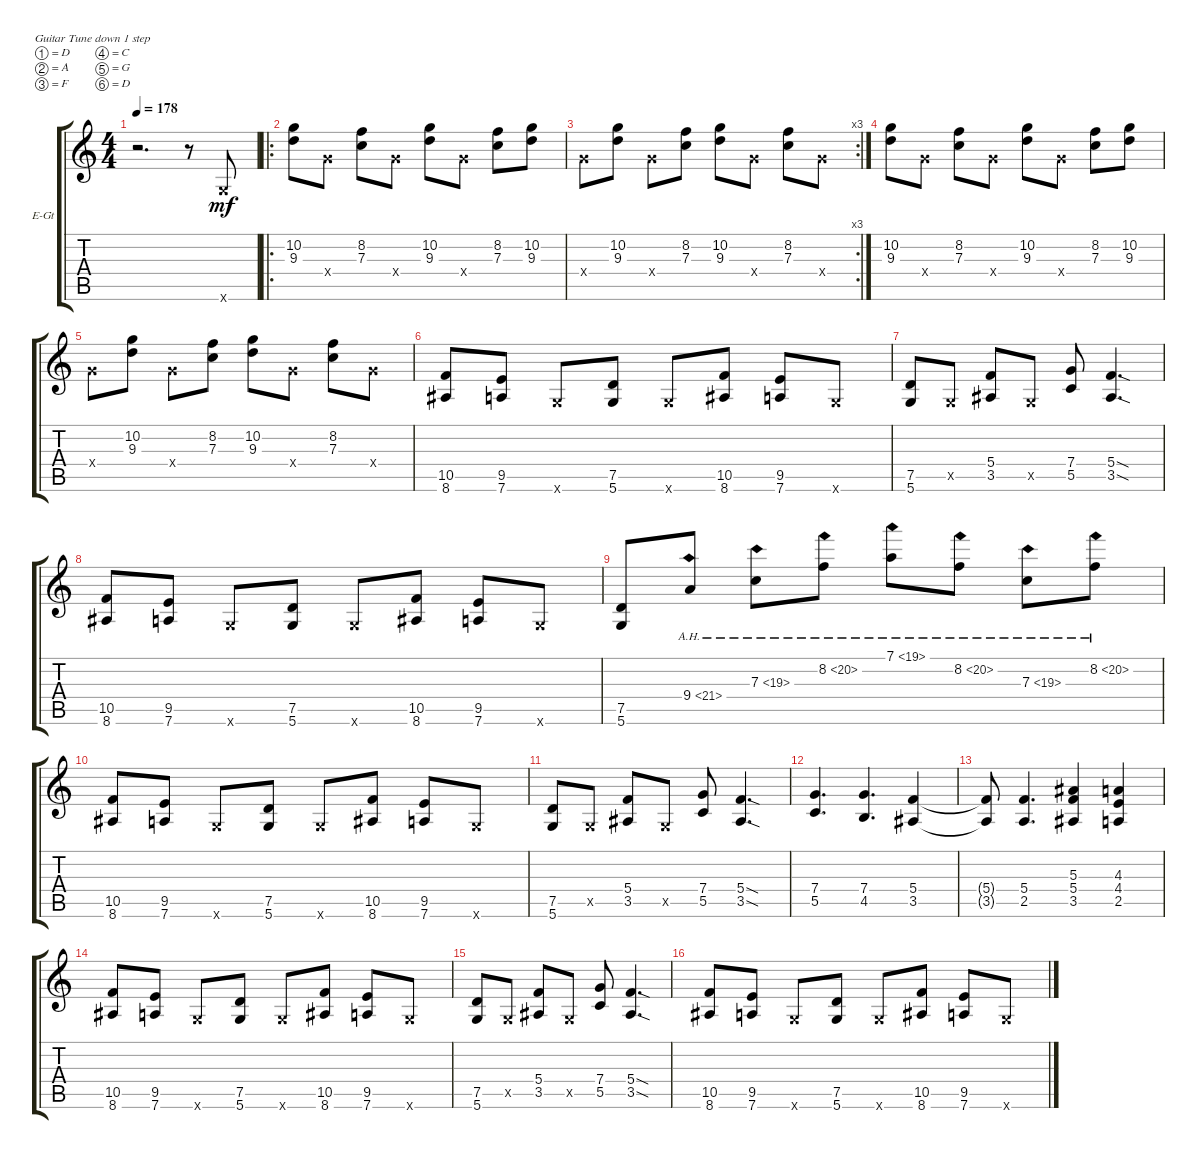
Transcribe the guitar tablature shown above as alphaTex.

\defaultSystemsLayout 4
\bracketExtendMode groupsimilarinstruments
\firstSystemTrackNameOrientation horizontal
\otherSystemsTrackNameOrientation horizontal
\track ("Rithm Guitar 2" "E-Gt") {instrument distortionguitar}
\staff {score tabs}
\tuning (D4 A3 F3 C3 G2 D2)
\ts (4 4)
\tempo 178
\clef g2
\ks c
r.2{d dy mf instrument distortionguitar} r.8 5.6{x}.8 |
\ro
\scale
0.5 (9.3 10.2).8 7.4{x}.8 (8.2 7.3).8 7.4{x}.8 (10.2 9.3).8 7.4{x}.8 (7.3 8.2).8 (9.3 10.2).8 |
\rc 3
\scale
0.261719 7.4{x}.8 (9.3 10.2).8 7.4{x}.8 (7.3 8.2).8 (9.3 10.2).8 7.4{x}.8 (7.3 8.2).8 7.4{x}.8 |
\scale
0.238281 (9.3 10.2).8 7.4{x}.8 (8.2 7.3).8 7.4{x}.8 (10.2 9.3).8 7.4{x}.8 (7.3 8.2).8 (9.3 10.2).8 |
\scale
0.333333 7.4{x}.8 (9.3 10.2).8 7.4{x}.8 (7.3 8.2).8 (9.3 10.2).8 7.4{x}.8 (7.3 8.2).8 7.4{x}.8 |
\scale
0.333333 (10.5 8.6).8 (7.6 9.5).8 5.6{x}.8 (5.6 7.5).8 5.6{x}.8 (8.6 10.5).8 (7.6 9.5).8 5.6{x}.8 |
\scale
0.333333 (5.6 7.5).8 0.5{x}.8 (3.5 5.4).8 0.5{x}.8 (5.5 7.4).8 (3.5{sod} 5.4{sod}).4{d} |
\scale
0.333333 (10.5 8.6).8 (7.6 9.5).8 5.6{x}.8 (5.6 7.5).8 5.6{x}.8 (8.6 10.5).8 (7.6 9.5).8 5.6{x}.8 |
\scale
0.333333 (5.6 7.5).8 9.4{ah 12}.8 7.3{ah 12}.8 8.2{ah 12}.8 7.1{ah 12}.8 8.2{ah 12}.8 7.3{ah 12}.8 8.2{ah 12}.8 |
\scale
0.333333 (10.5 8.6).8 (7.6 9.5).8 5.6{x}.8 (5.6 7.5).8 5.6{x}.8 (8.6 10.5).8 (7.6 9.5).8 5.6{x}.8 |
\scale
0.333333 (5.6 7.5).8 0.5{x}.8 (3.5 5.4).8 0.5{x}.8 (5.5 7.4).8 (3.5{sod} 5.4{sod}).4{d} |
\scale
0.333333 (5.5 7.4).4{d} (4.5 7.4).4{d} (3.5 5.4).4 |
\scale
0.333333 (3.5{t} 5.4{t}).8 (2.5 5.4).4{d} (3.5 5.4 5.3).4 (2.5 4.4 4.3).4 |
\scale
0.333333 (10.5 8.6).8 (7.6 9.5).8 5.6{x}.8 (5.6 7.5).8 5.6{x}.8 (8.6 10.5).8 (7.6 9.5).8 5.6{x}.8 |
\scale
0.333333 (5.6 7.5).8 0.5{x}.8 (3.5 5.4).8 0.5{x}.8 (5.5 7.4).8 (3.5{sod} 5.4{sod}).4{d} |
\scale
0.333333 (10.5 8.6).8 (7.6 9.5).8 5.6{x}.8 (5.6 7.5).8 5.6{x}.8 (8.6 10.5).8 (7.6 9.5).8 5.6{x}.8
